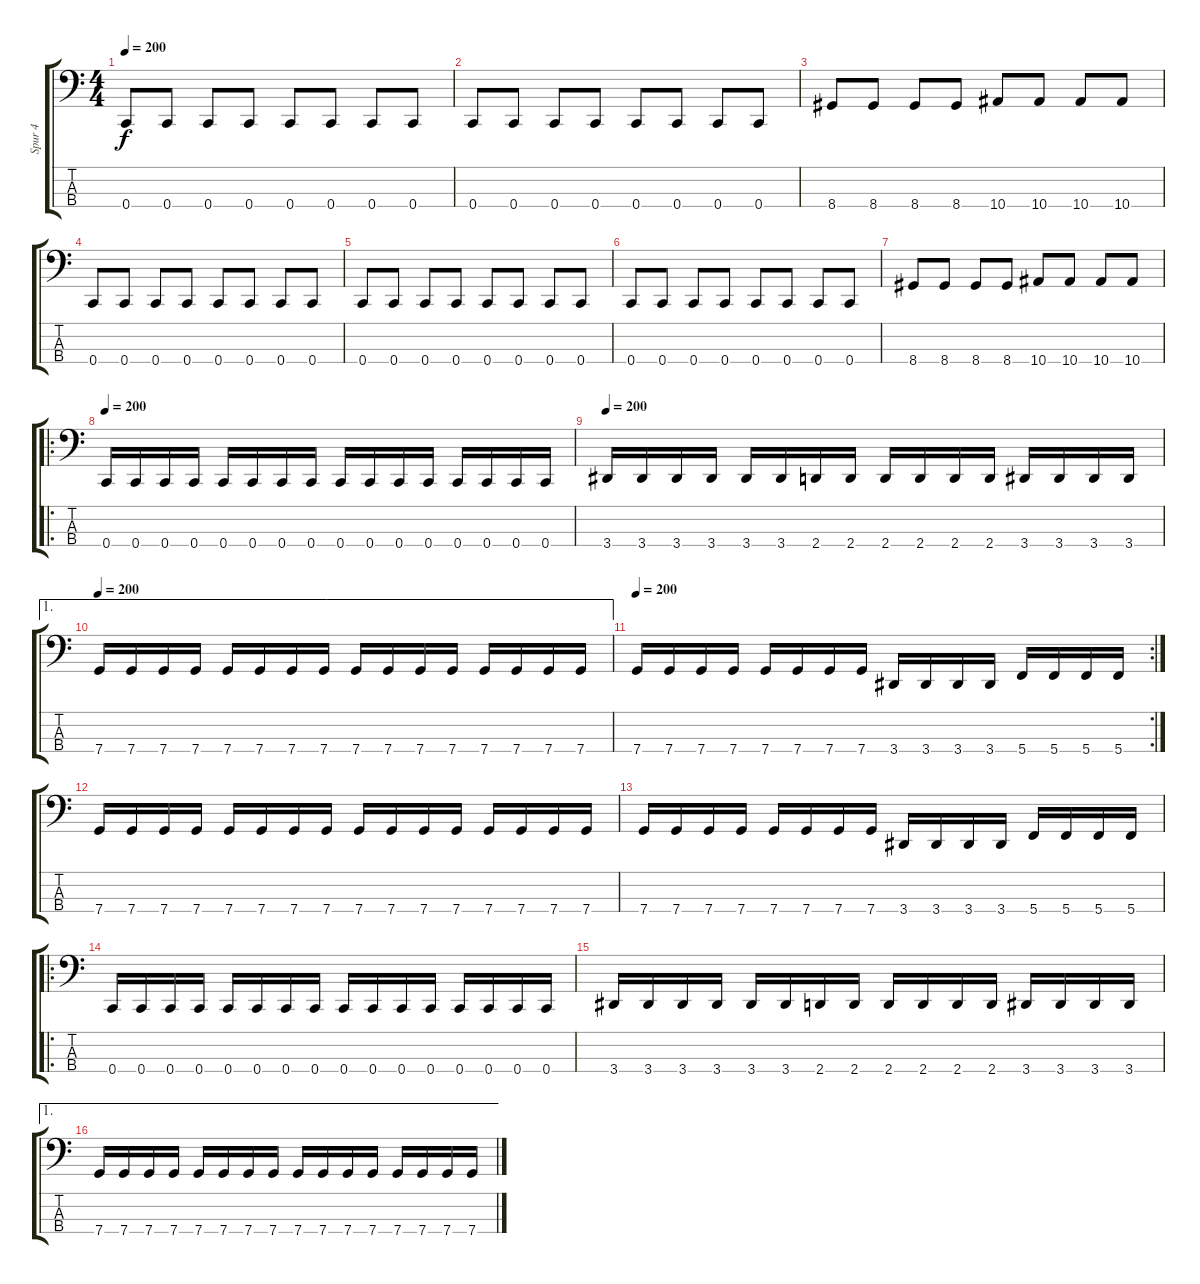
\track ("Spur 4" "Spur 4") {instrument electricbasspick}
\staff {score tabs}
\tuning (F2 C2 G1 C1) {hide}
\ts (4 4)
\tempo 200
\clef f4
\ks c
0.4.8{dy f} 0.4.8 0.4.8 0.4.8 0.4.8 0.4.8 0.4.8 0.4.8 |
0.4.8 0.4.8 0.4.8 0.4.8 0.4.8 0.4.8 0.4.8 0.4.8 |
8.4.8 8.4.8 8.4.8 8.4.8 10.4.8 10.4.8 10.4.8 10.4.8 |
0.4.8 0.4.8 0.4.8 0.4.8 0.4.8 0.4.8 0.4.8 0.4.8 |
0.4.8 0.4.8 0.4.8 0.4.8 0.4.8 0.4.8 0.4.8 0.4.8 |
0.4.8 0.4.8 0.4.8 0.4.8 0.4.8 0.4.8 0.4.8 0.4.8 |
8.4.8 8.4.8 8.4.8 8.4.8 10.4.8 10.4.8 10.4.8 10.4.8 |
\ro
\tempo 200
0.4.16 0.4.16 0.4.16 0.4.16 0.4.16 0.4.16 0.4.16 0.4.16 0.4.16 0.4.16 0.4.16 0.4.16 0.4.16 0.4.16 0.4.16 0.4.16 |
\tempo 200
3.4.16 3.4.16 3.4.16 3.4.16 3.4.16 3.4.16 2.4.16 2.4.16 2.4.16 2.4.16 2.4.16 2.4.16 3.4.16 3.4.16 3.4.16 3.4.16 |
\ae 1
\tempo 200
7.4.16 7.4.16 7.4.16 7.4.16 7.4.16 7.4.16 7.4.16 7.4.16 7.4.16 7.4.16 7.4.16 7.4.16 7.4.16 7.4.16 7.4.16 7.4.16 |
\rc 2
\tempo 200
7.4.16 7.4.16 7.4.16 7.4.16 7.4.16 7.4.16 7.4.16 7.4.16 3.4.16 3.4.16 3.4.16 3.4.16 5.4.16 5.4.16 5.4.16 5.4.16 |
7.4.16 7.4.16 7.4.16 7.4.16 7.4.16 7.4.16 7.4.16 7.4.16 7.4.16 7.4.16 7.4.16 7.4.16 7.4.16 7.4.16 7.4.16 7.4.16 |
7.4.16 7.4.16 7.4.16 7.4.16 7.4.16 7.4.16 7.4.16 7.4.16 3.4.16 3.4.16 3.4.16 3.4.16 5.4.16 5.4.16 5.4.16 5.4.16 |
\ro
0.4.16 0.4.16 0.4.16 0.4.16 0.4.16 0.4.16 0.4.16 0.4.16 0.4.16 0.4.16 0.4.16 0.4.16 0.4.16 0.4.16 0.4.16 0.4.16 |
3.4.16 3.4.16 3.4.16 3.4.16 3.4.16 3.4.16 2.4.16 2.4.16 2.4.16 2.4.16 2.4.16 2.4.16 3.4.16 3.4.16 3.4.16 3.4.16 |
\ae 1
7.4.16 7.4.16 7.4.16 7.4.16 7.4.16 7.4.16 7.4.16 7.4.16 7.4.16 7.4.16 7.4.16 7.4.16 7.4.16 7.4.16 7.4.16 7.4.16
